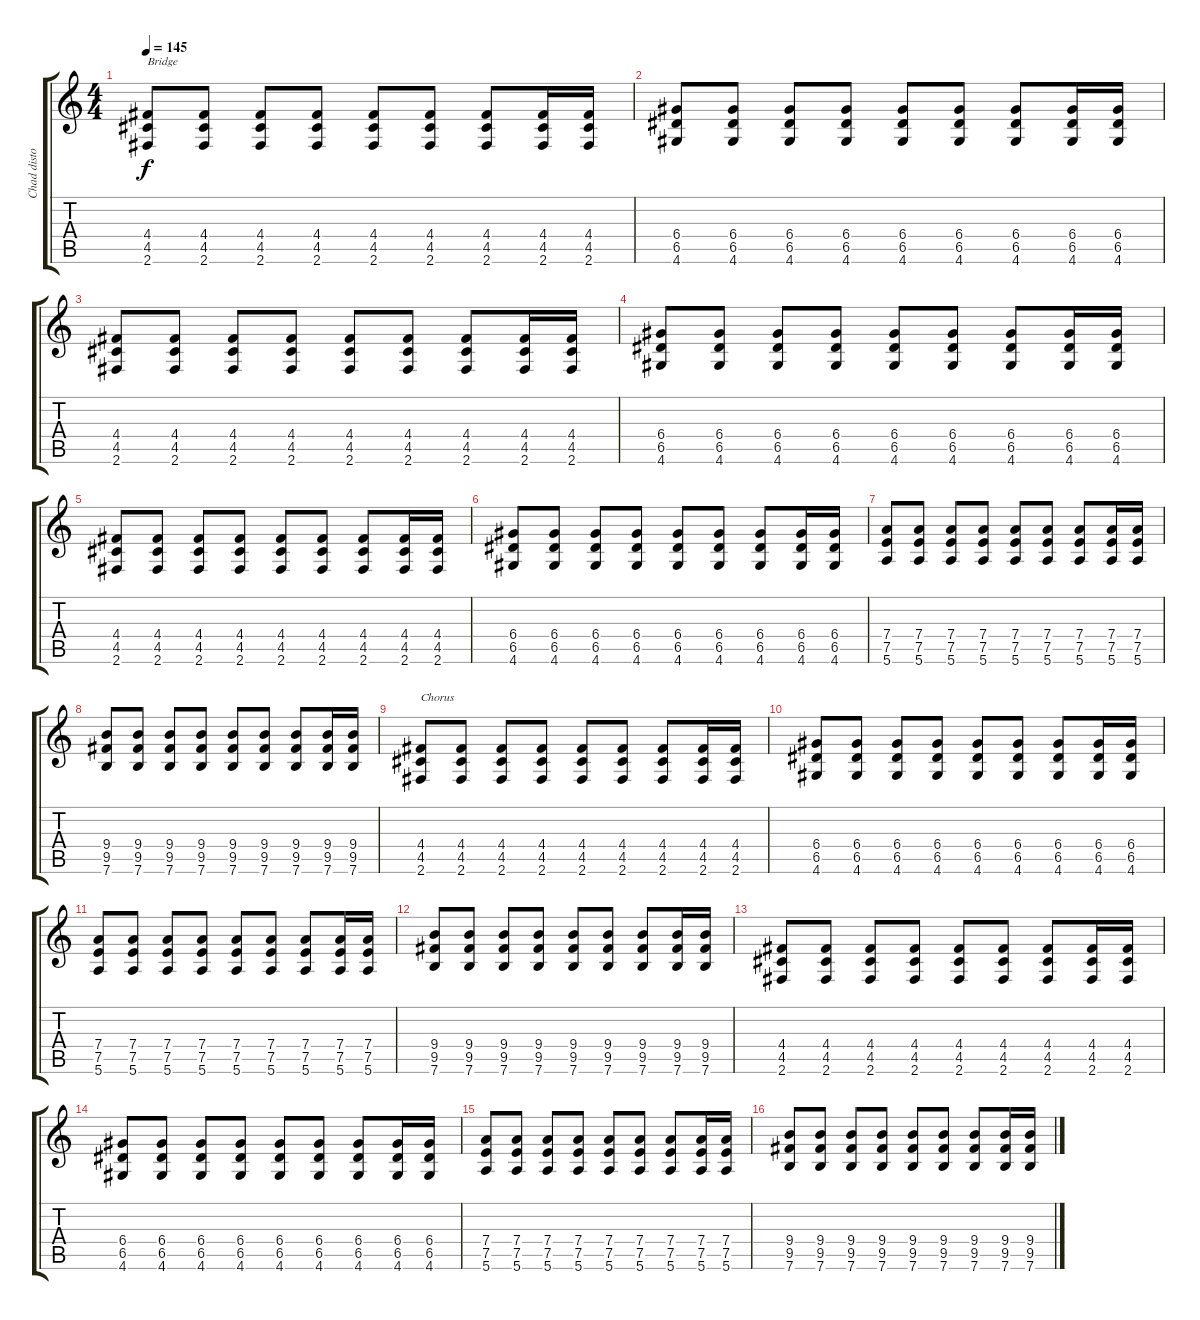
\track ("Chad distortion" "Chad disto") {instrument distortionguitar}
\staff {score tabs}
\tuning (E4 B3 G3 D3 A2 E2) {hide}
\ts (4 4)
\tempo 145
\clef g2
\ks c
(4.4 4.5 2.6).8{txt "Bridge" dy f} (4.4 4.5 2.6).8 (4.4 4.5 2.6).8 (4.4 4.5 2.6).8 (4.4 4.5 2.6).8 (4.4 4.5 2.6).8 (4.4 4.5 2.6).8 (4.4 4.5 2.6).16 (4.4 4.5 2.6).16 |
(6.4 6.5 4.6).8 (6.4 6.5 4.6).8 (6.4 6.5 4.6).8 (6.4 6.5 4.6).8 (6.4 6.5 4.6).8 (6.4 6.5 4.6).8 (6.4 6.5 4.6).8 (6.4 6.5 4.6).16 (6.4 6.5 4.6).16 |
(4.4 4.5 2.6).8 (4.4 4.5 2.6).8 (4.4 4.5 2.6).8 (4.4 4.5 2.6).8 (4.4 4.5 2.6).8 (4.4 4.5 2.6).8 (4.4 4.5 2.6).8 (4.4 4.5 2.6).16 (4.4 4.5 2.6).16 |
(6.4 6.5 4.6).8 (6.4 6.5 4.6).8 (6.4 6.5 4.6).8 (6.4 6.5 4.6).8 (6.4 6.5 4.6).8 (6.4 6.5 4.6).8 (6.4 6.5 4.6).8 (6.4 6.5 4.6).16 (6.4 6.5 4.6).16 |
(4.4 4.5 2.6).8 (4.4 4.5 2.6).8 (4.4 4.5 2.6).8 (4.4 4.5 2.6).8 (4.4 4.5 2.6).8 (4.4 4.5 2.6).8 (4.4 4.5 2.6).8 (4.4 4.5 2.6).16 (4.4 4.5 2.6).16 |
(6.4 6.5 4.6).8 (6.4 6.5 4.6).8 (6.4 6.5 4.6).8 (6.4 6.5 4.6).8 (6.4 6.5 4.6).8 (6.4 6.5 4.6).8 (6.4 6.5 4.6).8 (6.4 6.5 4.6).16 (6.4 6.5 4.6).16 |
(7.4 7.5 5.6).8 (7.4 7.5 5.6).8 (7.4 7.5 5.6).8 (7.4 7.5 5.6).8 (7.4 7.5 5.6).8 (7.4 7.5 5.6).8 (7.4 7.5 5.6).8 (7.4 7.5 5.6).16 (7.4 7.5 5.6).16 |
(9.4 9.5 7.6).8 (9.4 9.5 7.6).8 (9.4 9.5 7.6).8 (9.4 9.5 7.6).8 (9.4 9.5 7.6).8 (9.4 9.5 7.6).8 (9.4 9.5 7.6).8 (9.4 9.5 7.6).16 (9.4 9.5 7.6).16 |
(4.4 4.5 2.6).8{txt "Chorus"} (4.4 4.5 2.6).8 (4.4 4.5 2.6).8 (4.4 4.5 2.6).8 (4.4 4.5 2.6).8 (4.4 4.5 2.6).8 (4.4 4.5 2.6).8 (4.4 4.5 2.6).16 (4.4 4.5 2.6).16 |
(6.4 6.5 4.6).8 (6.4 6.5 4.6).8 (6.4 6.5 4.6).8 (6.4 6.5 4.6).8 (6.4 6.5 4.6).8 (6.4 6.5 4.6).8 (6.4 6.5 4.6).8 (6.4 6.5 4.6).16 (6.4 6.5 4.6).16 |
(7.4 7.5 5.6).8 (7.4 7.5 5.6).8 (7.4 7.5 5.6).8 (7.4 7.5 5.6).8 (7.4 7.5 5.6).8 (7.4 7.5 5.6).8 (7.4 7.5 5.6).8 (7.4 7.5 5.6).16 (7.4 7.5 5.6).16 |
(9.4 9.5 7.6).8 (9.4 9.5 7.6).8 (9.4 9.5 7.6).8 (9.4 9.5 7.6).8 (9.4 9.5 7.6).8 (9.4 9.5 7.6).8 (9.4 9.5 7.6).8 (9.4 9.5 7.6).16 (9.4 9.5 7.6).16 |
(4.4 4.5 2.6).8 (4.4 4.5 2.6).8 (4.4 4.5 2.6).8 (4.4 4.5 2.6).8 (4.4 4.5 2.6).8 (4.4 4.5 2.6).8 (4.4 4.5 2.6).8 (4.4 4.5 2.6).16 (4.4 4.5 2.6).16 |
(6.4 6.5 4.6).8 (6.4 6.5 4.6).8 (6.4 6.5 4.6).8 (6.4 6.5 4.6).8 (6.4 6.5 4.6).8 (6.4 6.5 4.6).8 (6.4 6.5 4.6).8 (6.4 6.5 4.6).16 (6.4 6.5 4.6).16 |
(7.4 7.5 5.6).8 (7.4 7.5 5.6).8 (7.4 7.5 5.6).8 (7.4 7.5 5.6).8 (7.4 7.5 5.6).8 (7.4 7.5 5.6).8 (7.4 7.5 5.6).8 (7.4 7.5 5.6).16 (7.4 7.5 5.6).16 |
(9.4 9.5 7.6).8 (9.4 9.5 7.6).8 (9.4 9.5 7.6).8 (9.4 9.5 7.6).8 (9.4 9.5 7.6).8 (9.4 9.5 7.6).8 (9.4 9.5 7.6).8 (9.4 9.5 7.6).16 (9.4 9.5 7.6).16
